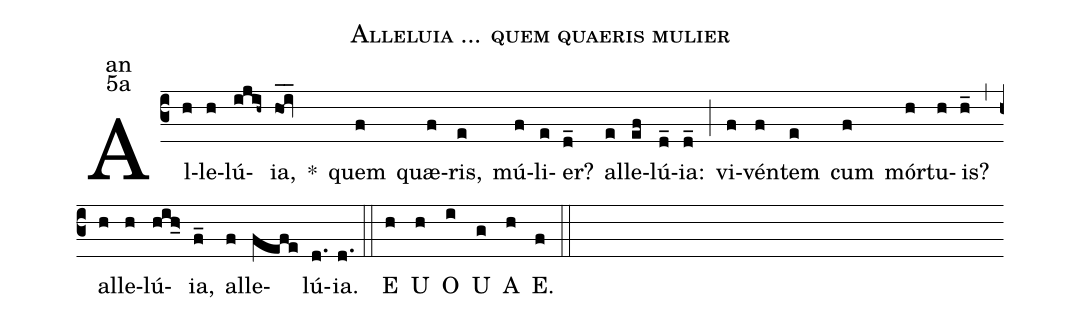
name:Alleluia ... quem quaeris mulier;
office-part:an;
mode:5a;
%%
(c3) Al(h)le(h)lú(ijih~){ia},(hoi__) <sp>*</sp>() quem(f) quæ(f)ris,(e) mú(f)li(e)er?(d_) al(e)le(ef)lú(d_){ia}:(d_) (;) vi(f)vén(f)tem(e) cum(f) mór(h)tu(h)is?(h_) (,) al(h)le(h)lú(hih>_0){ia},(f_) al(f)le(fefe)lú(d.){ia}.(d.) (::)
<eu> E(h) U(h) O(i) U(g) A(h) E.(f) </eu>  (::)
